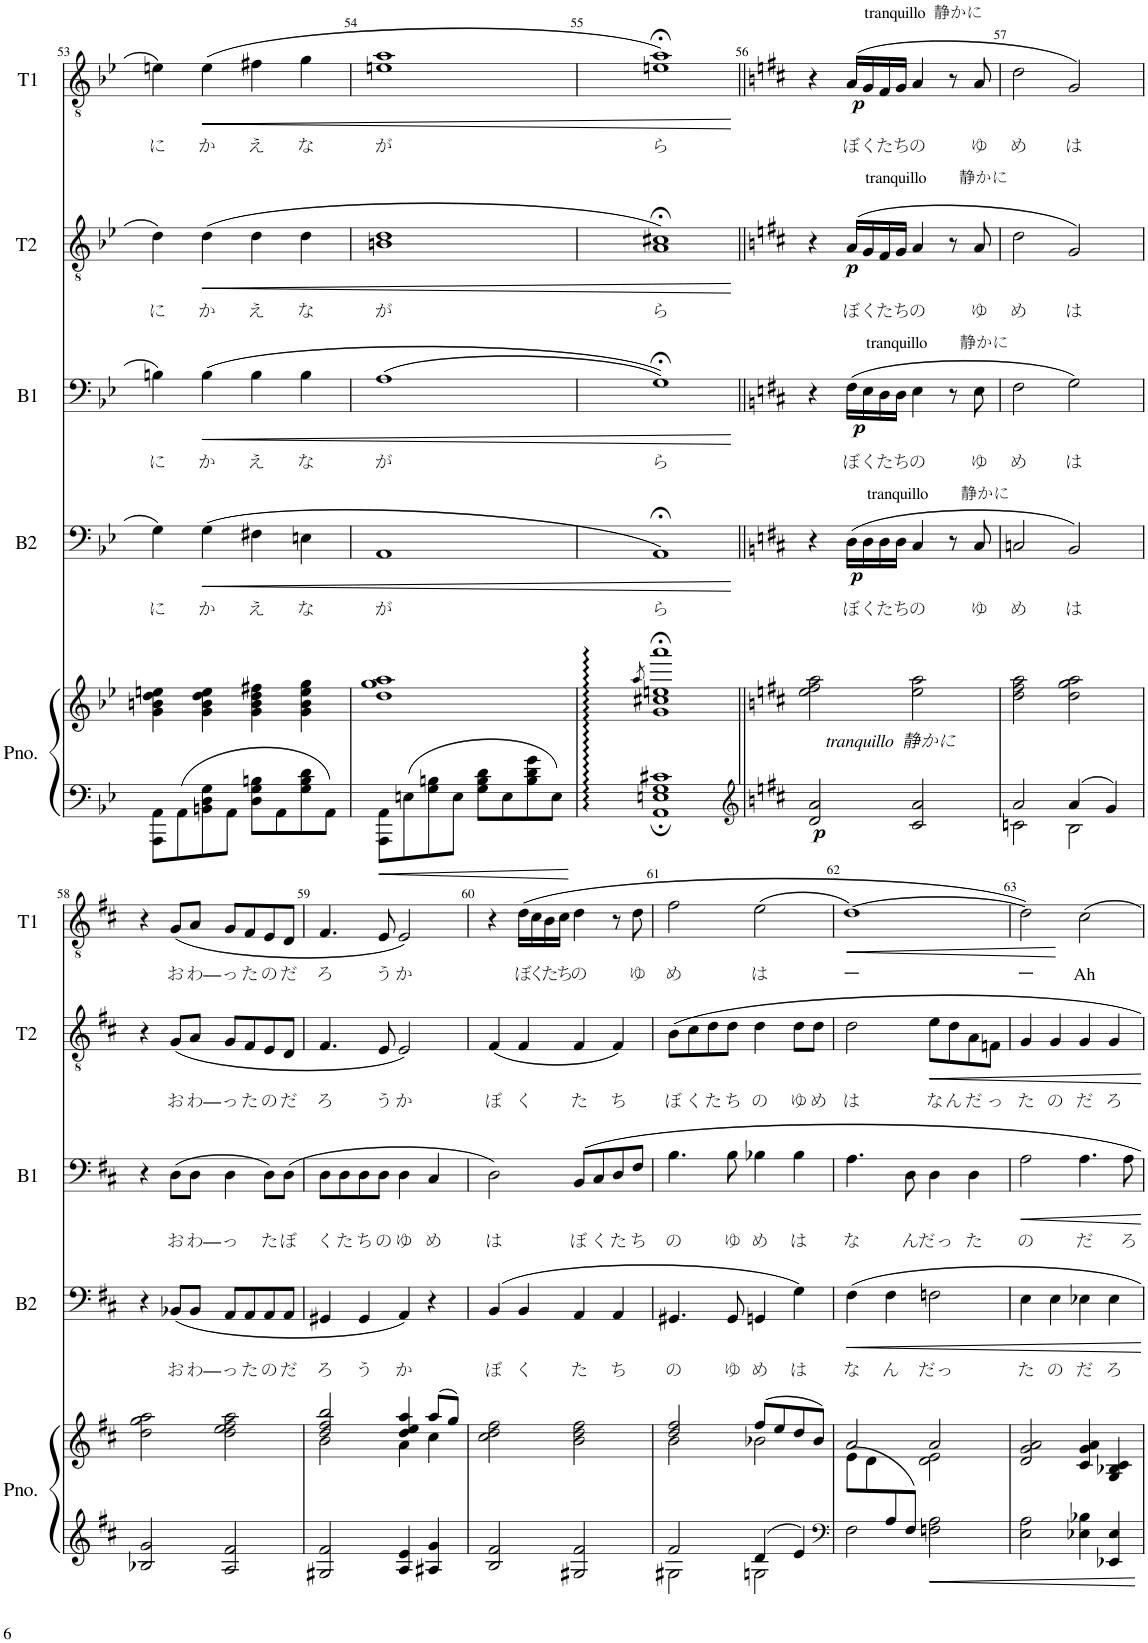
**kern	**kern	**dynam	**kern	**text	**dynam	**kern	**text	**dynam	**kern	**text	**dynam	**kern	**text	**dynam
*part5	*part5	*part5	*part4	*part4	*part4	*part3	*part3	*part3	*part2	*part2	*part2	*part1	*part1	*part1
*staff6	*staff5	*staff5/6	*staff4	*staff4	*staff4	*staff3	*staff3	*staff3	*staff2	*staff2	*staff2	*staff1	*staff1	*staff1
*I"ピアノ	*	*	*I"B2	*	*	*I"B1	*	*	*I"T2	*	*	*I"T1	*	*
*	*	*	*I'B2	*	*	*I'B1	*	*	*I'T2	*	*	*I'T1	*	*
!!LO:PB:g=z
*clefF4	*clefG2	*	*clefF4	*	*	*clefF4	*	*	*clefGv2	*	*	*clefGv2	*	*
*k[b-e-]	*k[b-e-]	*	*k[b-e-]	*	*	*k[b-e-]	*	*	*k[b-e-]	*	*	*k[b-e-]	*	*
*M4/4	*M4/4	*	*M4/4	*	*	*M4/4	*	*	*M4/4	*	*	*M4/4	*	*
=53	=53	=53	=53	=53	=53	=53	=53	=53	=53	=53	=53	=53	=53	=53
!	!	!	!	!LO:LY:b	!	!	!LO:LY:b	!	!	!LO:LY:b	!	!	!LO:LY:b	!
8AAA\ 8AA\L	4g\ 4bn\ 4dd\ 4een\	.	4G\	に	.	4Bn\	に	.	4d\	に	.	4en\	に	.
8AA\	.	.	.	.	.	.	.	.	.	.	.	.	.	.
!	!	!	!	!LO:LY:b	!LO:HP:b	!	!LO:LY:b	!LO:HP:b	!	!LO:LY:b	!LO:HP:b	!	!LO:LY:b	!LO:HP:b
8BBn\ 8D\ 8G\	4g\ 4b\ 4dd\ 4ee\	.	(4G\	か	<	(4B\	か	<	(4d\	か	<	(4e\	か	<
8AA\J	.	.	.	.	.	.	.	.	.	.	.	.	.	.
!	!	!	!	!LO:LY:b	!	!	!LO:LY:b	!	!	!LO:LY:b	!	!	!LO:LY:b	!
8D\ 8G\ 8Bn\L	4g\ 4b\ 4dd\ 4ff#X\	.	4F#X\	え	.	4B\	え	.	4d\	え	.	4f#X\	え	.
8AA\	.	.	.	.	.	.	.	.	.	.	.	.	.	.
!	!	!	!	!LO:LY:b	!	!	!LO:LY:b	!	!	!LO:LY:b	!	!	!LO:LY:b	!
8G\ 8B\ 8d\	4g\ 4b\ 4ee\ 4gg\	.	4En\	な	.	4B\	な	.	4d\	な	.	4g\	な	.
8AA\J	.	.	.	.	.	.	.	.	.	.	.	.	.	.
=54	=54	=54	=54	=54	=54	=54	=54	=54	=54	=54	=54	=54	=54	=54
!	!	!	!	!LO:LY:b	!	!	!LO:LY:b	!	!	!LO:LY:b	!	!	!LO:LY:b	!
8AAA\ 8AA\L	1dd 1gg 1aa	.	1AA	が	.	(1A	が	.	1Bn 1d	が	.	1en 1a	が	.
8En\	.	.	.	.	.	.	.	.	.	.	.	.	.	.
8G\ 8Bn\	.	.	.	.	.	.	.	.	.	.	.	.	.	.
8E\J	.	.	.	.	.	.	.	.	.	.	.	.	.	.
8G\ 8B\ 8d\L	.	.	.	.	.	.	.	.	.	.	.	.	.	.
8E\	.	.	.	.	.	.	.	.	.	.	.	.	.	.
8B\ 8d\ 8g\	.	.	.	.	.	.	.	.	.	.	.	.	.	.
8E\J	.	.	.	.	.	.	.	.	.	.	.	.	.	.
=55	=55	=55	=55	=55	=55	=55	=55	=55	=55	=55	=55	=55	=55	=55
.	8qaa/	.	.	.	.	.	.	.	.	.	.	.	.	.
!	!	!	!	!LO:LY:b	!	!	!LO:LY:b	!	!	!LO:LY:b	!	!	!LO:LY:b	!
1AA:; 1En:; 1G:; 1c#X:;	1g;< 1cc#X;< 1een;< 1aaa;<	.	1AA;<)	ら	.	1G;<))	ら	.	1A;< 1c#X;<)	ら	.	1en;< 1a;<)	ら	.
.	.	.	.	.	[	.	.	[	.	.	[	.	.	[
=56||	=56||	=56||	=56||	=56||	=56||	=56||	=56||	=56||	=56||	=56||	=56||	=56||	=56||	=56||
*clefG2	*	*	*	*	*	*	*	*	*	*	*	*	*	*
*k[f#c#]	*k[f#c#]	*	*k[f#c#]	*	*	*k[f#c#]	*	*	*k[f#c#]	*	*	*k[f#c#]	*	*
!LO:TX:a:i:t=tranquillo  静かに	!	!	!	!	!	!	!	!	!	!	!	!	!	!
!	!	!LO:DY:b=2	!	!	!	!	!	!	!	!	!	!	!	!
2d/ 2a/	2ee\ 2ff#\ 2aa\	p	4r	.	.	4r	.	.	4r	.	.	4r	.	.
!	!	!	!	!	!	!	!	!	!	!	!	!LO:TX:a:t=tranquillo  静かに	!	!
!	!	!	!	!	!	!	!	!	!LO:TX:a:t=tranquillo　　静かに	!	!	!	!	!
!	!	!	!	!	!	!LO:TX:a:t=tranquillo　　静かに	!	!	!	!	!	!	!	!
!	!	!	!LO:TX:a:t=tranquillo　　静かに	!	!	!	!	!	!	!	!	!	!	!
!	!	!	!	!LO:LY:b	!LO:DY:b	!	!LO:LY:b	!LO:DY:b	!	!LO:LY:b	!LO:DY:b	!	!LO:LY:b	!LO:DY:b
.	.	.	(16D\LL	ぼ	p	(16F#\LL	ぼ	p	(16A/LL	ぼ	p	(16A/LL	ぼ	p
!	!	!	!	!LO:LY:b	!	!	!LO:LY:b	!	!	!LO:LY:b	!	!	!LO:LY:b	!
.	.	.	16D\	く	.	16E\	く	.	16G/	く	.	16G/	く	.
!	!	!	!	!LO:LY:b	!	!	!LO:LY:b	!	!	!LO:LY:b	!	!	!LO:LY:b	!
.	.	.	16D\	た	.	16D\	た	.	16F#/	た	.	16F#/	た	.
!	!	!	!	!LO:LY:b	!	!	!LO:LY:b	!	!	!LO:LY:b	!	!	!LO:LY:b	!
.	.	.	16D\JJ	ち	.	16D\JJ	ち	.	16G/JJ	ち	.	16G/JJ	ち	.
!	!	!	!	!LO:LY:b	!	!	!LO:LY:b	!	!	!LO:LY:b	!	!	!LO:LY:b	!
2c#/ 2a/	2ee\ 2aa\	.	4C#/	の	.	4E\	の	.	4A/	の	.	4A/	の	.
.	.	.	8r	.	.	8r	.	.	8r	.	.	8r	.	.
!	!	!	!	!LO:LY:b	!	!	!LO:LY:b	!	!	!LO:LY:b	!	!	!LO:LY:b	!
.	.	.	8C#/	ゆ	.	8E\	ゆ	.	8A/	ゆ	.	8A/	ゆ	.
=57	=57	=57	=57	=57	=57	=57	=57	=57	=57	=57	=57	=57	=57	=57
*^	*	*	*	*	*	*	*	*	*	*	*	*	*	*
!	!	!	!	!	!LO:LY:b	!	!	!LO:LY:b	!	!	!LO:LY:b	!	!	!LO:LY:b	!
2a/	2cn\	2dd\ 2ff#\ 2aa\	.	2Cn/	め	.	2F#\	め	.	2d\	め	.	2d\	め	.
!	!	!	!	!	!LO:LY:b	!	!	!LO:LY:b	!	!	!LO:LY:b	!	!	!LO:LY:b	!
4a/	2B\	2dd\ 2gg\ 2aa\	.	2BB/)	は	.	2G\)	は	.	2G/)	は	.	2G/)	は	.
4g/	.	.	.	.	.	.	.	.	.	.	.	.	.	.	.
*v	*v	*	*	*	*	*	*	*	*	*	*	*	*	*	*
!!LO:LB:g=z
=58	=58	=58	=58	=58	=58	=58	=58	=58	=58	=58	=58	=58	=58	=58
2B-X/ 2g/	2dd\ 2gg\ 2aa\	.	4r	.	.	4r	.	.	4r	.	.	4r	.	.
!	!	!	!	!LO:LY:b	!	!	!LO:LY:b	!	!	!LO:LY:b	!	!	!LO:LY:b	!
.	.	.	(8BB-X/L	お	.	(8D\L	お	.	(8G/L	お	.	(8G/L	お	.
!	!	!	!	!LO:LY:b	!	!	!LO:LY:b	!	!	!LO:LY:b	!	!	!LO:LY:b	!
.	.	.	8BB-/J	わ	.	8D\J	わ	.	8A/J	わ	.	8A/J	わ	.
!	!	!	!	!LO:LY:b	!	!	!LO:LY:b	!	!	!LO:LY:b	!	!	!LO:LY:b	!
2A/ 2f#/	2dd\ 2ee\ 2ff#\ 2aa\	.	8AA/L	―っ	.	4D\	―っ	.	8G/L	―っ	.	8G/L	―っ	.
!	!	!	!	!LO:LY:b	!	!	!	!	!	!LO:LY:b	!	!	!LO:LY:b	!
.	.	.	8AA/	た	.	.	.	.	8F#/	た	.	8F#/	た	.
!	!	!	!	!LO:LY:b	!	!	!LO:LY:b	!	!	!LO:LY:b	!	!	!LO:LY:b	!
.	.	.	8AA/	の	.	8D\L)	た	.	8E/	の	.	8E/	の	.
!	!	!	!	!LO:LY:b	!	!	!LO:LY:b	!	!	!LO:LY:b	!	!	!LO:LY:b	!
.	.	.	8AA/J	だ	.	(8D\J	ぼ	.	8D/J	だ	.	8D/J	だ	.
=59	=59	=59	=59	=59	=59	=59	=59	=59	=59	=59	=59	=59	=59	=59
*	*^	*	*	*	*	*	*	*	*	*	*	*	*	*
!	!	!	!	!	!LO:LY:b	!	!	!LO:LY:b	!	!	!LO:LY:b	!	!	!LO:LY:b	!
2G#X/ 2f#/	2dd/ 2ff#/ 2bb/	2b\	.	4GG#X/	ろ	.	8D\L	く	.	4.F#/	ろ	.	4.F#/	ろ	.
!	!	!	!	!	!	!	!	!LO:LY:b	!	!	!	!	!	!	!
.	.	.	.	.	.	.	8D\	た	.	.	.	.	.	.	.
!	!	!	!	!	!LO:LY:b	!	!	!LO:LY:b	!	!	!	!	!	!	!
.	.	.	.	4GG#/	う	.	8D\	ち	.	.	.	.	.	.	.
!	!	!	!	!	!	!	!	!LO:LY:b	!	!	!LO:LY:b	!	!	!LO:LY:b	!
.	.	.	.	.	.	.	8D\J	の	.	8E/	う	.	8E/	う	.
!	!	!	!	!	!LO:LY:b	!	!	!LO:LY:b	!	!	!LO:LY:b	!	!	!LO:LY:b	!
4A/ 4e/	4dd/ 4ee/ 4aa/	4a\	.	4AA/)	か	.	4D\	ゆ	.	2E/)	か	.	2E/)	か	.
!	!	!	!	!	!	!	!	!LO:LY:b	!	!	!	!	!	!	!
4A#X/ 4g/	(8aa/L	4cc#\	.	4r	.	.	4C#/	め	.	.	.	.	.	.	.
.	8gg/J)	.	.	.	.	.	.	.	.	.	.	.	.	.	.
*	*v	*v	*	*	*	*	*	*	*	*	*	*	*	*	*
=60	=60	=60	=60	=60	=60	=60	=60	=60	=60	=60	=60	=60	=60	=60
!	!	!	!	!LO:LY:b	!	!	!LO:LY:b	!	!	!LO:LY:b	!	!	!	!
2B/ 2f#/	2cc#\ 2dd\ 2ff#\	.	(4BB/	ぼ	.	2D\)	は	.	(4F#/	ぼ	.	4r	.	.
!	!	!	!	!LO:LY:b	!	!	!	!	!	!LO:LY:b	!	!	!LO:LY:b	!
.	.	.	4BB/	く	.	.	.	.	4F#/	く	.	(16d\LL	ぼ	.
!	!	!	!	!	!	!	!	!	!	!	!	!	!LO:LY:b	!
.	.	.	.	.	.	.	.	.	.	.	.	16c#\	く	.
!	!	!	!	!	!	!	!	!	!	!	!	!	!LO:LY:b	!
.	.	.	.	.	.	.	.	.	.	.	.	16B\	た	.
!	!	!	!	!	!	!	!	!	!	!	!	!	!LO:LY:b	!
.	.	.	.	.	.	.	.	.	.	.	.	16c#\JJ	ち	.
!	!	!	!	!LO:LY:b	!	!	!LO:LY:b	!	!	!LO:LY:b	!	!	!LO:LY:b	!
2G#X/ 2f#/	2b\ 2dd\ 2ff#\	.	4AA/	た	.	8BB/L	ぼ	.	4F#/	た	.	4d\	の	.
!	!	!	!	!	!	!	!LO:LY:b	!	!	!	!	!	!	!
.	.	.	.	.	.	8C#/	く	.	.	.	.	.	.	.
!	!	!	!	!LO:LY:b	!	!	!LO:LY:b	!	!	!LO:LY:b	!	!	!	!
.	.	.	4AA/	ち	.	8D/	た	.	4F#/)	ち	.	8r	.	.
!	!	!	!	!	!	!	!LO:LY:b	!	!	!	!	!	!LO:LY:b	!
.	.	.	.	.	.	8F#/J	ち	.	.	.	.	8d\	ゆ	.
=61	=61	=61	=61	=61	=61	=61	=61	=61	=61	=61	=61	=61	=61	=61
*^	*^	*	*	*	*	*	*	*	*	*	*	*	*	*
!	!	!	!	!	!	!LO:LY:b	!	!	!LO:LY:b	!	!	!LO:LY:b	!	!	!LO:LY:b	!
2f#/	2G#X\	2dd/ 2ff#/	2b\	.	4.GG#X/	の	.	4.B\	の	.	8B\L	ぼ	.	2f#\	め	.
!	!	!	!	!	!	!	!	!	!	!	!	!LO:LY:b	!	!	!	!
.	.	.	.	.	.	.	.	.	.	.	8c#\	く	.	.	.	.
!	!	!	!	!	!	!	!	!	!	!	!	!LO:LY:b	!	!	!	!
.	.	.	.	.	.	.	.	.	.	.	8d\	た	.	.	.	.
!	!	!	!	!	!	!LO:LY:b	!	!	!LO:LY:b	!	!	!LO:LY:b	!	!	!	!
.	.	.	.	.	8GG#/	ゆ	.	8B\	ゆ	.	8d\J	ち	.	.	.	.
!	!	!	!	!	!	!LO:LY:b	!	!	!LO:LY:b	!	!	!LO:LY:b	!	!	!LO:LY:b	!
4d/	2Gn\	(8ff#/L	2b-X\	.	4GGn/	め	.	4B-X\	め	.	4d\	の	.	(2e\	は	.
.	.	8ee/	.	.	.	.	.	.	.	.	.	.	.	.	.	.
!	!	!	!	!	!	!LO:LY:b	!	!	!LO:LY:b	!	!	!LO:LY:b	!	!	!	!
4e/	.	8dd/	.	.	4G\)	は	.	4B-\	は	.	8d\L	ゆ	.	.	.	.
!	!	!	!	!	!	!	!	!	!	!	!	!LO:LY:b	!	!	!	!
.	.	8b-/J)	.	.	.	.	.	.	.	.	8d\J	め	.	.	.	.
=62	=62	=62	=62	=62	=62	=62	=62	=62	=62	=62	=62	=62	=62	=62	=62	=62
*clefF4	*	*	*	*	*	*	*	*	*	*	*	*	*	*	*	*
!	!	!	!	!	!	!LO:LY:b	!	!	!LO:LY:b	!	!	!LO:LY:b	!	!	!LO:LY:b	!
4ryy	2F#\	2a/	(8e\L	.	4F#\	な	.	4.A\	な	.	2d\	は	.	[1d)	ー	.
.	.	.	8d\	.	.	.	.	.	.	.	.	.	.	.	.	.
!	!	!	!	!	!	!LO:LY:b	!	!	!	!	!	!	!	!	!	!
8A/	.	.	4ryy	.	4F#\	ん	.	.	.	.	.	.	.	.	.	.
!	!	!	!	!	!	!	!	!	!LO:LY:b	!	!	!	!	!	!	!
8F#/J)	.	.	.	.	.	.	.	8D\	ん	.	.	.	.	.	.	.
!	!	!	!	!	!	!LO:LY:b	!	!	!LO:LY:b	!	!	!LO:LY:b	!	!	!	!
2ryy	2Fn\ 2A\	2a/	2d\ 2e\	.	2Fn\	だっ	.	4D\	だっ	.	8e\L	な	.	.	.	.
!	!	!	!	!	!	!	!	!	!	!	!	!LO:LY:b	!	!	!	!
.	.	.	.	.	.	.	.	.	.	.	8d\	ん	.	.	.	.
!	!	!	!	!	!	!	!	!	!LO:LY:b	!	!	!LO:LY:b	!	!	!	!
.	.	.	.	.	.	.	.	4D\	た	.	8A\	だ	.	.	.	.
!	!	!	!	!	!	!	!	!	!	!	!	!LO:LY:b	!	!	!	!
.	.	.	.	.	.	.	.	.	.	.	8Fn\J	っ	.	.	.	.
*v	*v	*	*	*	*	*	*	*	*	*	*	*	*	*	*	*
*	*v	*v	*	*	*	*	*	*	*	*	*	*	*	*	*
=63	=63	=63	=63	=63	=63	=63	=63	=63	=63	=63	=63	=63	=63	=63
!	!	!	!	!LO:LY:b	!	!	!LO:LY:b	!	!	!LO:LY:b	!	!	!LO:LY:b	!
2E\ 2A\	2d/ 2g/ 2a/	.	4E\	た	.	2A\	の	.	4G/	た	.	2d\])	ー	.
!	!	!	!	!LO:LY:b	!	!	!	!	!	!LO:LY:b	!	!	!	!
.	.	.	4E\	の	.	.	.	.	4G/	の	.	.	.	.
!	!	!	!	!LO:LY:b	!	!	!LO:LY:b	!	!	!LO:LY:b	!	!	!LO:LY:b	!
4E-X\ 4B-X\	4c#/ 4g/ 4a/	.	4E-X\	だ	.	4.A\	だ	.	4G/	だ	.	2c#\	Ah	.
!	!	!	!	!LO:LY:b	!	!	!	!	!	!LO:LY:b	!	!	!	!
4EE-X/ 4E-/	4G/ 4B-X/ 4c#/	.	4E-\	ろ	.	.	.	.	4G/	ろ	.	.	.	.
!	!	!	!	!	!	!	!LO:LY:b	!	!	!	!	!	!	!
.	.	.	.	.	.	8A\	ろ	.	.	.	.	.	.	.
=	=	=	=	=	=	=	=	=	=	=	=	=	=	=
*-	*-	*-	*-	*-	*-	*-	*-	*-	*-	*-	*-	*-	*-	*-
